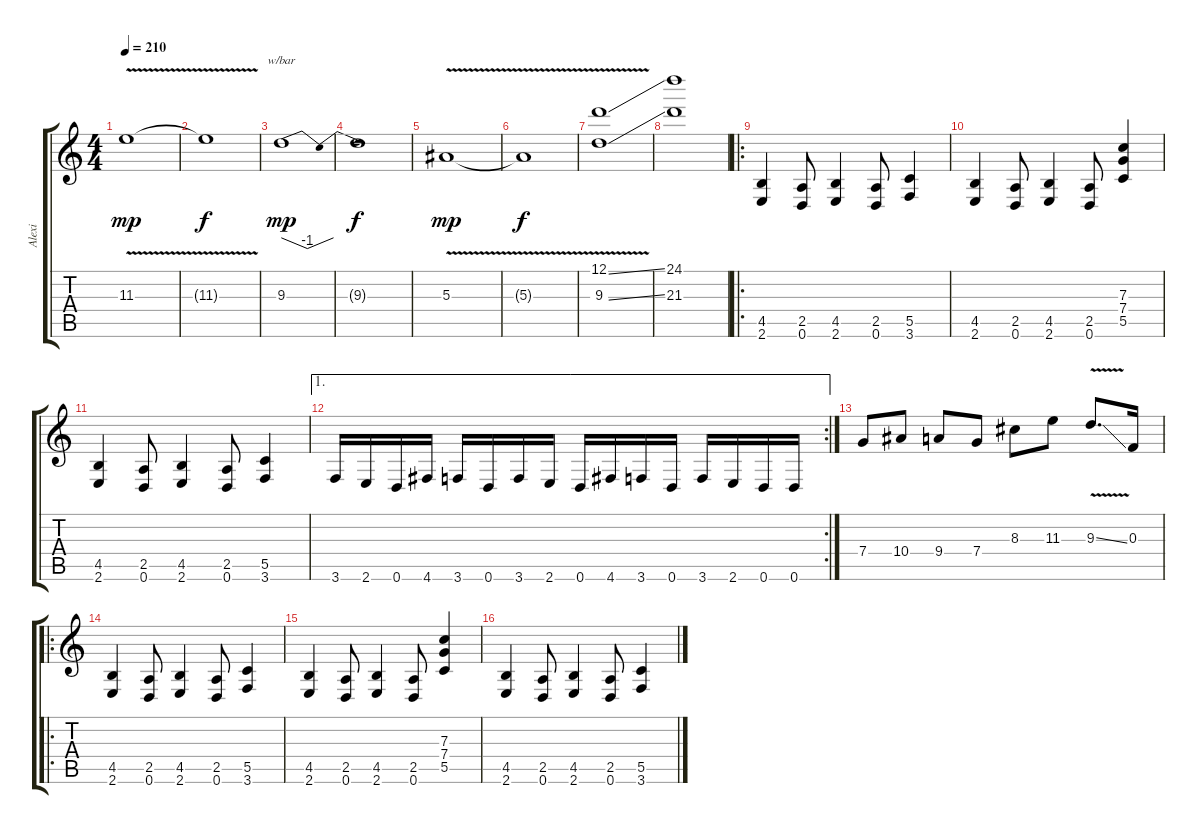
\track ("Alexi" "Alexi") {instrument distortionguitar}
\staff {score tabs}
\tuning (D4 A3 F3 C3 G2 D2) {hide}
\ts (4 4)
\tempo 210
\clef g2
\ks c
11.3{v}.1{dy mp instrument distortionguitar} |
11.3{t}.1{dy f} |
9.3.1{tbe (dip default 0 0 30 -4 60 0) dy mp} |
9.3{t}.1{dy f} |
5.3{v}.1{dy mp} |
5.3{t}.1{dy f} |
(12.1{v ss} 9.3{v ss}).1 |
(24.1 21.3).1 |
\ro
(4.5 2.6).4 (2.5 0.6).8 (4.5 2.6).4 (2.5 0.6).8 (5.5 3.6).4 |
(4.5 2.6).4 (2.5 0.6).8 (4.5 2.6).4 (2.5 0.6).8 (7.3 7.4 5.5).4 |
(4.5 2.6).4 (2.5 0.6).8 (4.5 2.6).4 (2.5 0.6).8 (5.5 3.6).4 |
\ae 1
\rc 2
3.6.16 2.6.16 0.6.16 4.6.16 3.6.16 0.6.16 3.6.16 2.6.16 0.6.16 4.6.16 3.6.16 0.6.16 3.6.16 2.6.16 0.6.16 0.6.16 |
7.4.8 10.4.8 9.4.8 7.4.8 8.3.8 11.3.8 9.3{v ss}.8{d} 0.3.16 |
\ro
(4.5 2.6).4 (2.5 0.6).8 (4.5 2.6).4 (2.5 0.6).8 (5.5 3.6).4 |
(4.5 2.6).4 (2.5 0.6).8 (4.5 2.6).4 (2.5 0.6).8 (7.3 7.4 5.5).4 |
(4.5 2.6).4 (2.5 0.6).8 (4.5 2.6).4 (2.5 0.6).8 (5.5 3.6).4
